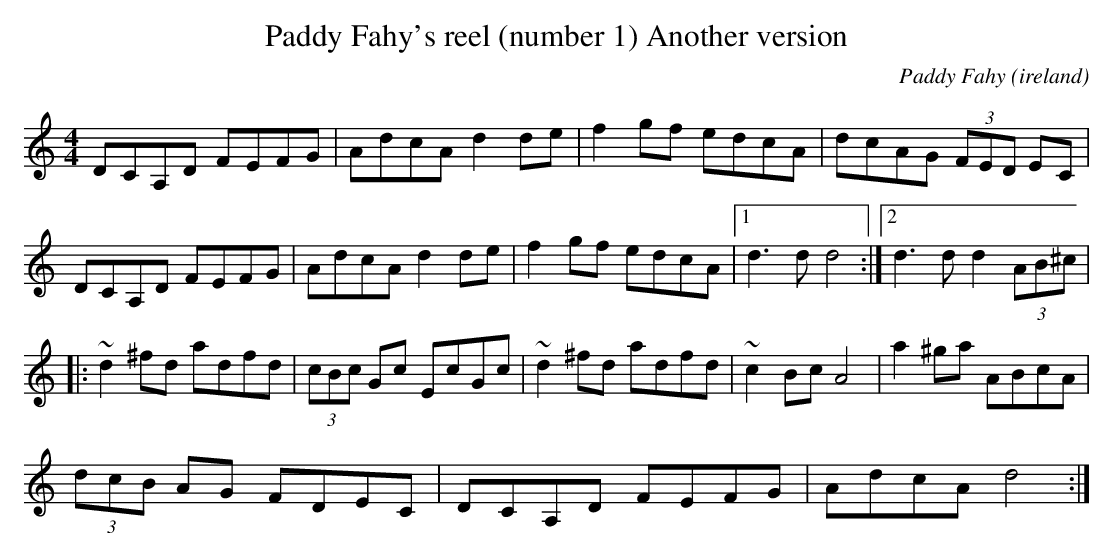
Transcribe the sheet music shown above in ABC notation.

X:1
T:Paddy Fahy's reel (number 1) Another version
O:ireland
C:Paddy Fahy
M:4/4
L:1/8
K:Ddor
DCA,D FEFG|AdcA d2de|f2gf edcA|dcAG (3FED EC|
DCA,D FEFG|AdcA  d2de|f2gf edcA |1 d3d d4:|2d3d d2 (3AB^c|
|:~d2 ^fd adfd|(3cBc Gc EcGc|~d2 ^fd adfd|~c2Bc A4|a2^ga ABcA|
(3dcB AG FDEC|DCA,D FEFG|AdcA d4 :|
